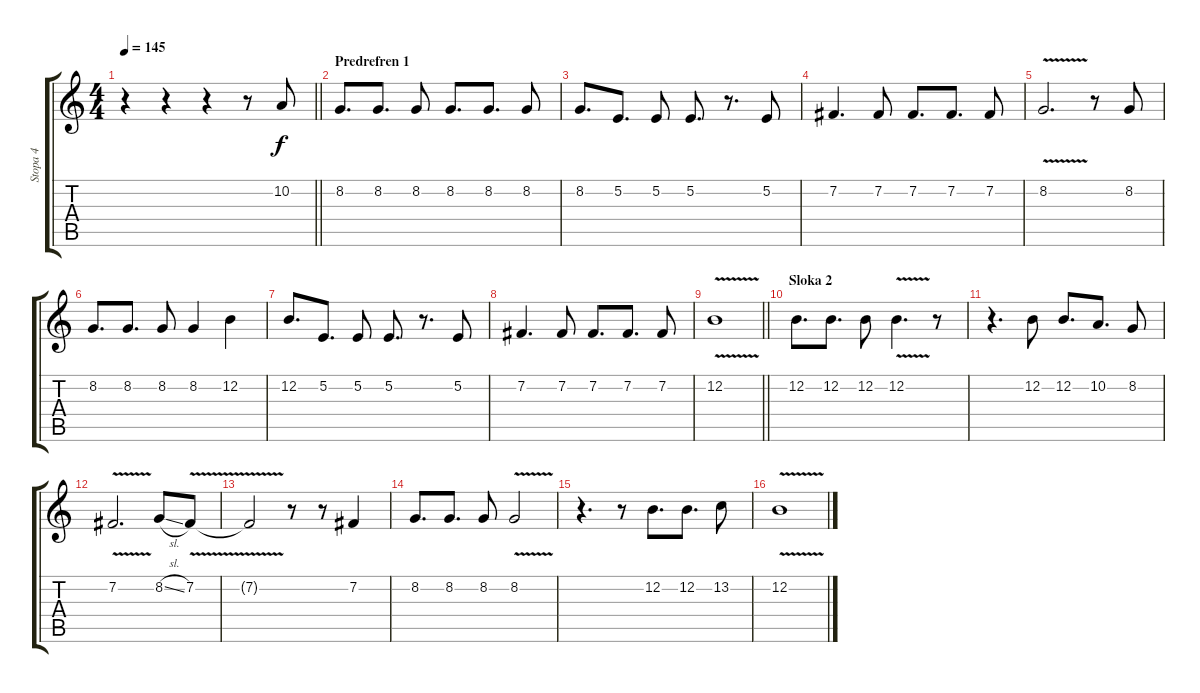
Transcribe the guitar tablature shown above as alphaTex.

\track ("Stopa 4" "Stopa 4") {instrument lead1square}
\staff {score tabs}
\tuning (E4 B3 G3 D3 A2 E2) {hide}
\ts (4 4)
\tempo 145
\clef g2
\barLineRight lightlight
\ks c
r.4{dy f} r.4 r.4 r.8 10.2.8 |
\section ("" "Predrefren 1")
8.2.8{d} 8.2.8{d} 8.2.8 8.2.8{d} 8.2.8{d} 8.2.8 |
8.2.8{d} 5.2.8{d} 5.2.8 5.2.8{d} r.8{d} 5.2.8 |
7.2.4{d} 7.2.8 7.2.8{d} 7.2.8{d} 7.2.8 |
8.2{v}.2{d} r.8 8.2.8 |
8.2.8{d} 8.2.8{d} 8.2.8 8.2.4 12.2.4 |
12.2.8{d} 5.2.8{d} 5.2.8 5.2.8{d} r.8{d} 5.2.8 |
7.2.4{d} 7.2.8 7.2.8{d} 7.2.8{d} 7.2.8 |
\barLineRight lightlight
12.2{v}.1 |
\section ("" "Sloka 2")
12.2.8{d} 12.2.8{d} 12.2.8 12.2{v}.4{d} r.8 |
r.4{d} 12.2.8 12.2.8{d} 10.2.8{d} 8.2.8 |
7.2{v}.2{d} 8.2{sl}.8 7.2{v}.8 |
7.2{t}.2 r.8 r.8 7.2.4 |
8.2.8{d} 8.2.8{d} 8.2.8 8.2{v}.2 |
r.4{d} r.8 12.2.8{d} 12.2.8{d} 13.2.8 |
12.2{v}.1
